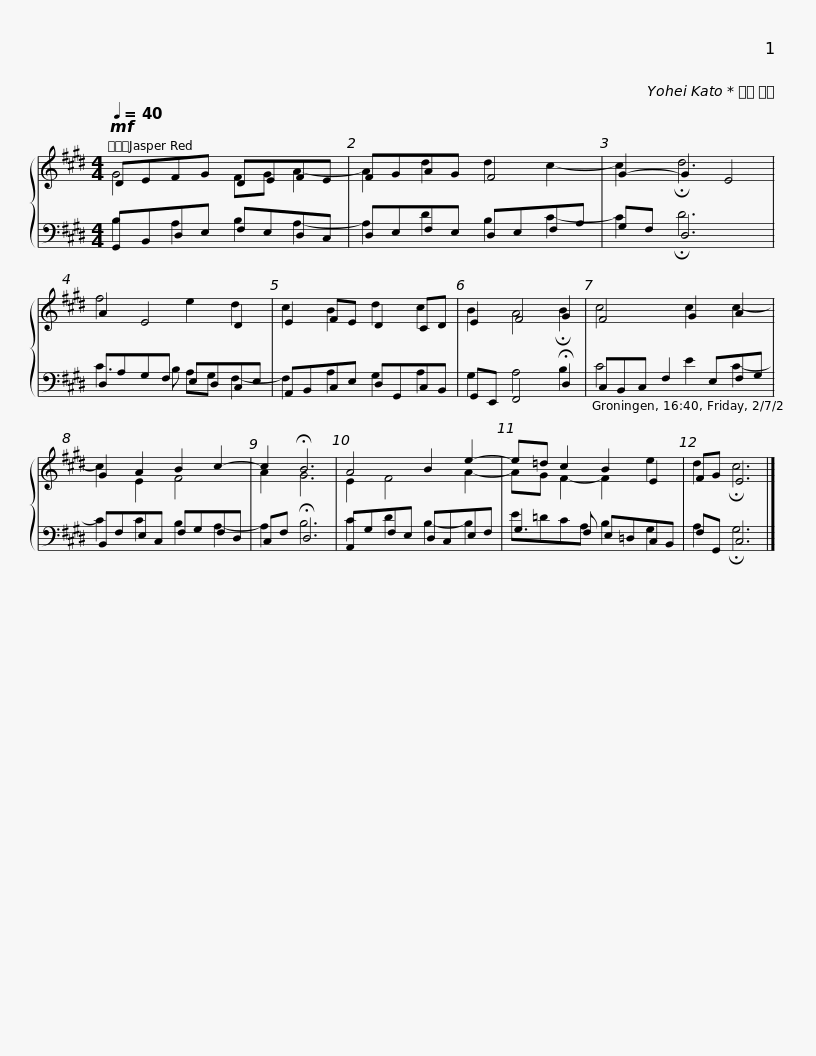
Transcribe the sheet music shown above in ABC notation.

X:1
%%score { ( 1 2 ) | ( 3 4 ) }
L:1/8
Q:1/4=40
M:4/4
I:linebreak $
K:E
V:1 treble
V:2 treble
V:3 bass
V:4 bass
V:1
!mf! DEFG DEFE | FGAG F4 | G2- G2 E4 | A2 E4 D2 | E2 FE D2 CD | %5
 E2 F4 G2 |$ F4 G2 A2 | G2 A2 B2 c2- | c2 !fermata!B6 | A4 B2 e2- | %10
 e=d c2 B2 E2 | FG E6 |] %12
V:2
 G4 FG A2- | A2 d2 d2 c2- | c2 !fermata!d6 | f4 e2 d2 | c2 B2 d2 c2 | %5
 B2 A4 !fermata!B2 |$ c4 c2 c2- | c2 E2 F4 | A2 G6 | E2 F4 A2- | %10
 AG F2- F2 e2 | d2 !fermata!c6 |] %12
V:3
 G,,B,,D,E, F,E,D,C, | D,E,F,E, D,E,F,A, | G,F, D,6 | D,A,G,F, E,D,C,E, | A,,B,,C,E, D,G,,C,B,, | %5
 G,,E,, F,,4 !fermata!D,2 |$ C,B,,C, F,2 E,F,G, | B,,F,E,C, F,G,F,D, | C,F, !fermata!D,6 | A,,G,F,E, D,C,E,F, | %10
 G,3 F, E,=D,C,B,, | F,G,, C,6 |] %12
V:4
 B,2 A,2 B,2 A,2- | A,2 D2 B,2 C2- | C2 !fermata!D6 | C3 B, A,G, F,2- | F,2 A,2 G,2 A,2 | %5
 G,2 A,4 B,2 |$ C4 E2 C2- | C2 C2 B,2 A,2- | A,2 B,6 | C2 D2 B,2- B,2 | %10
 E=DCA, B,2 G,2 | A,2 !fermata!G,6 |] %12
